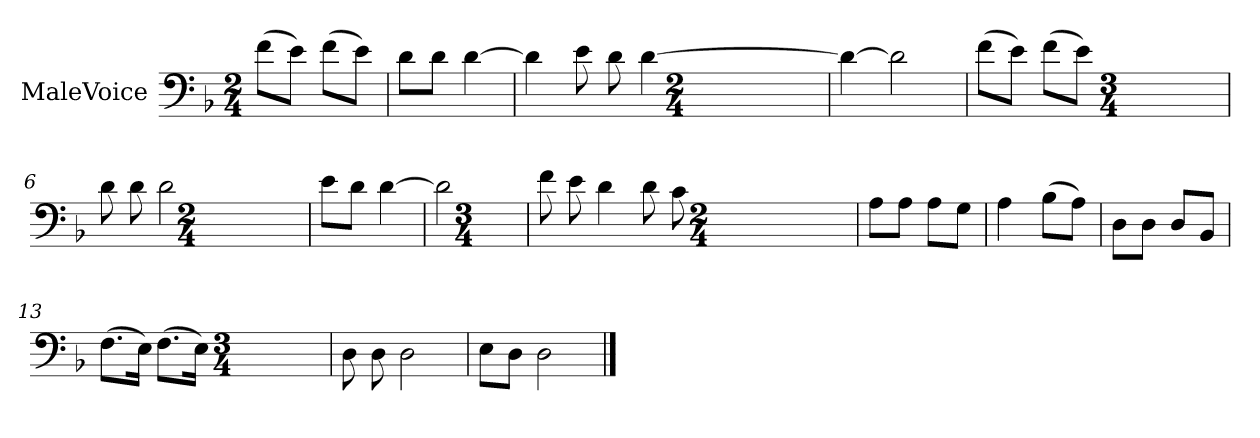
**kern
*part1
*staff1
*I"MaleVoice
*clefF4
*k[b-]
*M2/4
*MM66
=1
(8f\L
8e\J)
(8f\L
8e\J)
=2
8d\L
8d\J
[4d
=3
4d]
8e
8d
[4d
*M2/4
=4
4d_
2d]
=5
(8f\L
8e\J)
(8f\L
8e\J)
*M3/4
=6
8d
8d
2d
*M2/4
=7
8e\L
8d\J
[4d
=8
2d]
*M3/4
=9
8f
8e
4d
8d
8c
*M2/4
=10
8A\L
8A\J
8A\L
8G\J
=11
4A
(8B-\L
8A\J)
=12
8D\L
8D\J
8D/L
8BB-/J
=13
(8.F\L
16E\Jk)
(8.F\L
16E\Jk)
*M3/4
=14
8D
8D
2D
=15
8E\L
8D\J
2D
==
*-
